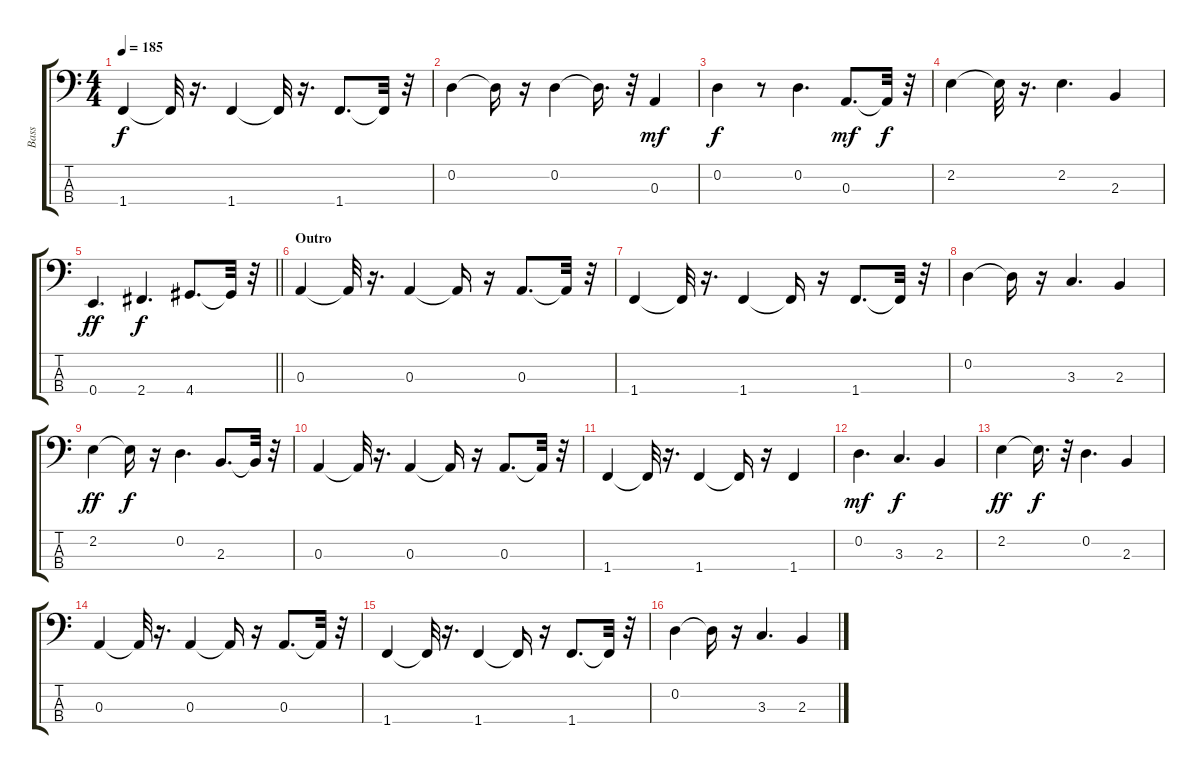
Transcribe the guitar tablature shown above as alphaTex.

\track ("Bass" "Bass") {instrument electricbassfinger}
\staff {score tabs}
\tuning (G2 D2 A1 E1) {hide}
\ts (4 4)
\tempo 185
\clef f4
\ks c
1.4.4{dy f} 1.4{t}.32 r.16{d} 1.4.4 1.4{t}.32 r.16{d} 1.4.8{d} 1.4{t}.32 r.32 |
0.2.4 0.2{t}.16 r.16 0.2.4 0.2{t}.16{d} r.32 0.3.4{dy mf} |
0.2.4{dy f} r.8 0.2.4{d} 0.3.8{d dy mf} 0.3{t}.32{dy f} r.32 |
2.2.4 2.2{t}.32 r.16{d} 2.2.4{d} 2.3.4 |
\barLineRight lightlight
0.4.4{d dy ff} 2.4.4{d dy f} 4.4.8{d} 4.4{t}.32 r.32 |
\section ("" "Outro")
0.3.4 0.3{t}.32 r.16{d} 0.3.4 0.3{t}.16 r.16 0.3.8{d} 0.3{t}.32 r.32 |
1.4.4 1.4{t}.32 r.16{d} 1.4.4 1.4{t}.16 r.16 1.4.8{d} 1.4{t}.32 r.32 |
0.2.4 0.2{t}.16 r.16 3.3.4{d} 2.3.4 |
2.2.4{dy ff} 2.2{t}.16{dy f} r.16 0.2.4{d} 2.3.8{d} 2.3{t}.32 r.32 |
0.3.4 0.3{t}.32 r.16{d} 0.3.4 0.3{t}.16 r.16 0.3.8{d} 0.3{t}.32 r.32 |
1.4.4 1.4{t}.32 r.16{d} 1.4.4 1.4{t}.16 r.16 1.4.4 |
0.2.4{d dy mf} 3.3.4{d dy f} 2.3.4 |
2.2.4{dy ff} 2.2{t}.16{d dy f} r.32 0.2.4{d} 2.3.4 |
0.3.4 0.3{t}.32 r.16{d} 0.3.4 0.3{t}.16 r.16 0.3.8{d} 0.3{t}.32 r.32 |
1.4.4 1.4{t}.32 r.16{d} 1.4.4 1.4{t}.16 r.16 1.4.8{d} 1.4{t}.32 r.32 |
0.2.4 0.2{t}.16 r.16 3.3.4{d} 2.3.4
